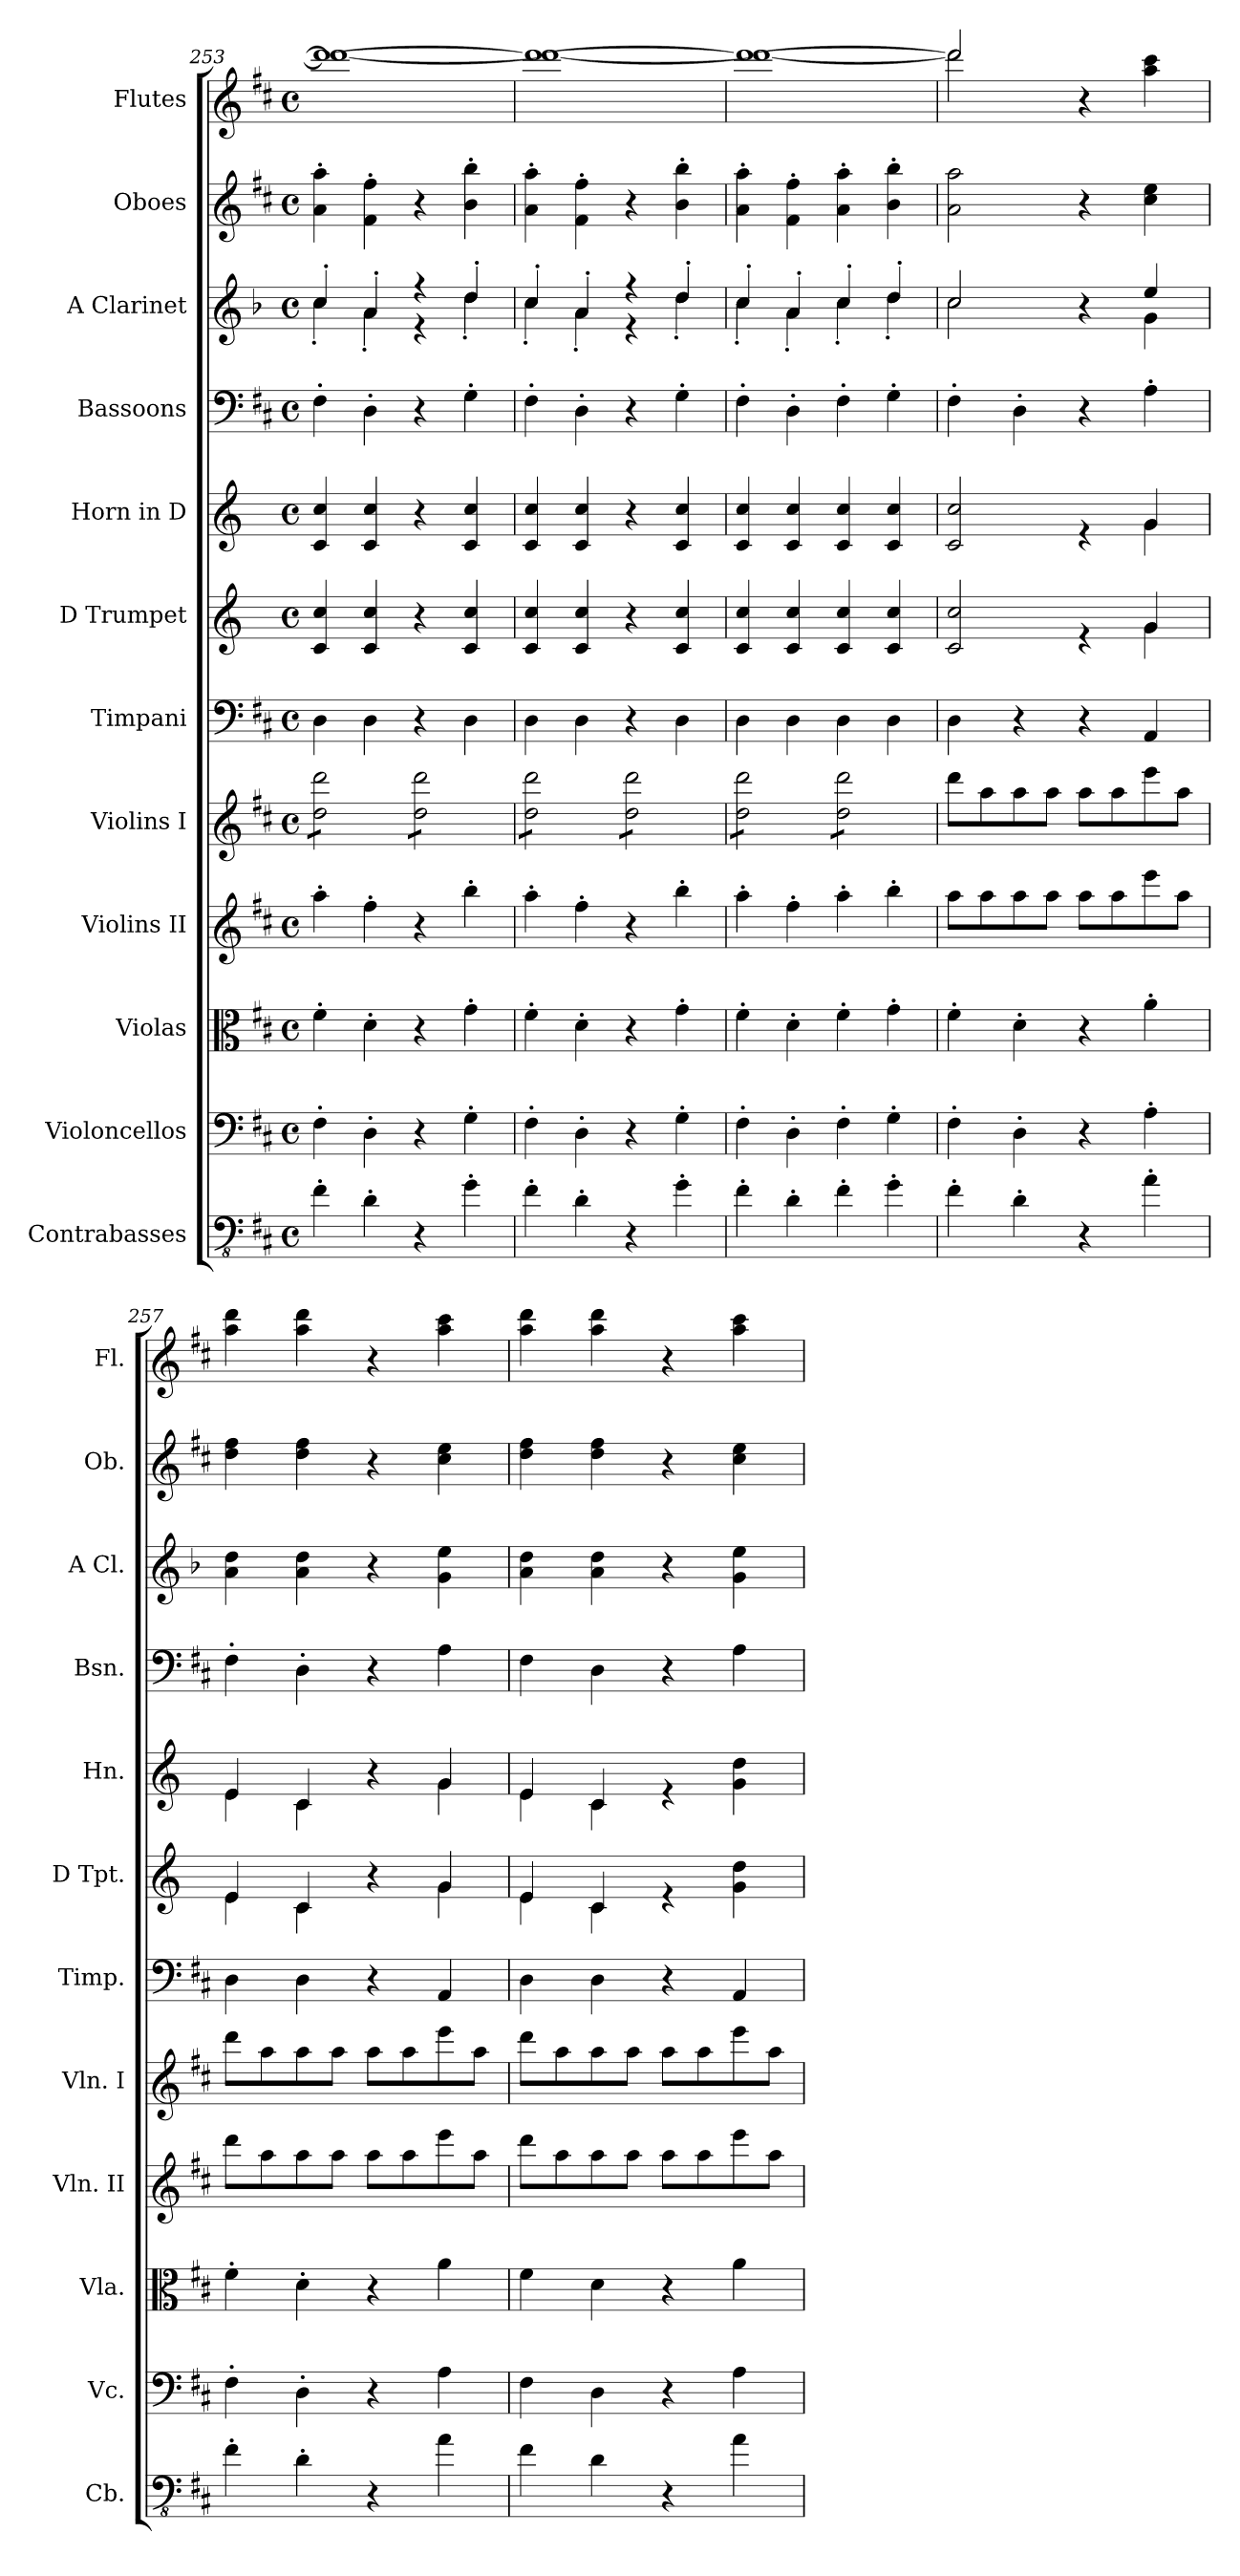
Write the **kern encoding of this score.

**kern	**kern	**kern	**kern	**kern	**kern	**kern	**kern	**kern	**kern	**kern	**kern
*part12	*part11	*part10	*part9	*part8	*part7	*part6	*part5	*part4	*part3	*part2	*part1
*staff12	*staff11	*staff10	*staff9	*staff8	*staff7	*staff6	*staff5	*staff4	*staff3	*staff2	*staff1
*I"Contrabasses	*I"Violoncellos	*I"Violas	*I"Violins II	*I"Violins I	*I"Timpani	*I"D Trumpet	*I"Horn in D	*I"Bassoons	*I"A Clarinet	*I"Oboes	*I"Flutes
*I'Cb.	*I'Vc.	*I'Vla.	*I'Vln. II	*I'Vln. I	*I'Timp.	*I'D Tpt.	*I'Hn.	*I'Bsn.	*I'A Cl.	*I'Ob.	*I'Fl.
*clefFv4	*clefF4	*clefC3	*clefG2	*clefG2	*clefF4	*clefG2	*clefG2	*clefF4	*clefG2	*clefG2	*clefG2
*ITrd7c12	*	*	*	*	*	*ITrd-1c-2	*ITrd6c10	*	*ITrd2c3	*	*
*k[f#c#]	*k[f#c#]	*k[f#c#]	*k[f#c#]	*k[f#c#]	*k[f#c#]	*k[f#c#]	*k[f#c#]	*k[f#c#]	*k[f#c#]	*k[f#c#]	*k[f#c#]
*M4/4	*M4/4	*M4/4	*M4/4	*M4/4	*M4/4	*M4/4	*M4/4	*M4/4	*M4/4	*M4/4	*M4/4
*met(c)	*met(c)	*met(c)	*met(c)	*met(c)	*met(c)	*met(c)	*met(c)	*met(c)	*met(c)	*met(c)	*met(c)
=253	=253	=253	=253	=253	=253	=253	=253	=253	=253	=253	=253
*	*	*	*	*	*	*	*	*	*^	*	*^
*	*	*	*	*tremolo	*	*	*	*	*	*	*	*	*
4FF#'\	4F#'\	4f#'\	4aa'\	8dd\ 8ddd\L	4D\	4d/ 4dd/	4D/ 4d/	4F#'\	4a'/	4a'\	4a\' 4aa\'	1ddd_	1ddd_
.	.	.	.	8dd\ 8ddd\	.	.	.	.	.	.	.	.	.
4DD'\	4D'\	4d'\	4ff#'\	8dd\ 8ddd\	4D\	4d/ 4dd/	4D/ 4d/	4D'\	4f#'/	4f#'\	4f#\' 4ff#\'	.	.
.	.	.	.	8dd\ 8ddd\J	.	.	.	.	.	.	.	.	.
4r	4r	4r	4r	8dd\ 8ddd\L	4r	4r	4r	4r	4r	4r	4r	.	.
.	.	.	.	8dd\ 8ddd\	.	.	.	.	.	.	.	.	.
4GG'\	4G'\	4g'\	4bb'\	8dd\ 8ddd\	4D\	4d/ 4dd/	4D/ 4d/	4G'\	4b'/	4b'\	4b\' 4bb\'	.	.
.	.	.	.	8dd\ 8ddd\J	.	.	.	.	.	.	.	.	.
=254	=254	=254	=254	=254	=254	=254	=254	=254	=254	=254	=254	=254	=254
4FF#'\	4F#'\	4f#'\	4aa'\	8dd\ 8ddd\L	4D\	4d/ 4dd/	4D/ 4d/	4F#'\	4a'/	4a'\	4a\' 4aa\'	1ddd_	1ddd_
.	.	.	.	8dd\ 8ddd\	.	.	.	.	.	.	.	.	.
4DD'\	4D'\	4d'\	4ff#'\	8dd\ 8ddd\	4D\	4d/ 4dd/	4D/ 4d/	4D'\	4f#'/	4f#'\	4f#\' 4ff#\'	.	.
.	.	.	.	8dd\ 8ddd\J	.	.	.	.	.	.	.	.	.
4r	4r	4r	4r	8dd\ 8ddd\L	4r	4r	4r	4r	4r	4r	4r	.	.
.	.	.	.	8dd\ 8ddd\	.	.	.	.	.	.	.	.	.
4GG'\	4G'\	4g'\	4bb'\	8dd\ 8ddd\	4D\	4d/ 4dd/	4D/ 4d/	4G'\	4b'/	4b'\	4b\' 4bb\'	.	.
.	.	.	.	8dd\ 8ddd\J	.	.	.	.	.	.	.	.	.
=255	=255	=255	=255	=255	=255	=255	=255	=255	=255	=255	=255	=255	=255
4FF#'\	4F#'\	4f#'\	4aa'\	8dd\ 8ddd\L	4D\	4d/ 4dd/	4D/ 4d/	4F#'\	4a'/	4a'\	4a\' 4aa\'	1ddd_	1ddd_
.	.	.	.	8dd\ 8ddd\	.	.	.	.	.	.	.	.	.
4DD'\	4D'\	4d'\	4ff#'\	8dd\ 8ddd\	4D\	4d/ 4dd/	4D/ 4d/	4D'\	4f#'/	4f#'\	4f#\' 4ff#\'	.	.
.	.	.	.	8dd\ 8ddd\J	.	.	.	.	.	.	.	.	.
4FF#'\	4F#'\	4f#'\	4aa'\	8dd\ 8ddd\L	4D\	4d/ 4dd/	4D/ 4d/	4F#'\	4a'/	4a'\	4a\' 4aa\'	.	.
.	.	.	.	8dd\ 8ddd\	.	.	.	.	.	.	.	.	.
4GG'\	4G'\	4g'\	4bb'\	8dd\ 8ddd\	4D\	4d/ 4dd/	4D/ 4d/	4G'\	4b'/	4b'\	4b\' 4bb\'	.	.
.	.	.	.	8dd\ 8ddd\J	.	.	.	.	.	.	.	.	.
*	*	*	*	*Xtremolo	*	*	*	*	*	*	*	*	*
!!LO:PB:g=z	!!
=256	=256	=256	=256	=256	=256	=256	=256	=256	=256	=256	=256	=256	=256
*	*	*	*	*	*	*^	*^	*	*	*	*	*	*
4FF#'\	4F#'\	4f#'\	8aa\L	8ddd\L	4D\	2d/ 2dd/	2.ryy	2D/ 2d/	2.ryy	4F#'\	2a/	2a\	2a\ 2aa\	2ddd/]	2ddd\]
.	.	.	8aa\	8aa\	.	.	.	.	.	.	.	.	.	.	.
4DD'\	4D'\	4d'\	8aa\	8aa\	4r	.	.	.	.	4D'\	.	.	.	.	.
.	.	.	8aa\J	8aa\J	.	.	.	.	.	.	.	.	.	.	.
4r	4r	4r	8aa\L	8aa\L	4r	4re	.	4re	.	4r	4r	4rffyy	4r	4r	2ryy
.	.	.	8aa\	8aa\	.	.	.	.	.	.	.	.	.	.	.
4AA'\	4A'\	4a'\	8eee\	8eee\	4AA/	4a/	4a\	4A/	4A\	4A'\	4cc#/	4e\	4cc#\ 4ee\	4aa\ 4ccc#\	.
.	.	.	8aa\J	8aa\J	.	.	.	.	.	.	.	.	.	.	.
*	*	*	*	*	*	*	*	*	*	*	*v	*v	*	*v	*v
=257	=257	=257	=257	=257	=257	=257	=257	=257	=257	=257	=257	=257	=257
4FF#'\	4F#'\	4f#'\	8ddd\L	8ddd\L	4D\	4f#/	4f#\	4F#/	4F#\	4F#'\	4f#\ 4b\	4dd\ 4ff#\	4aa\ 4ddd\
.	.	.	8aa\	8aa\	.	.	.	.	.	.	.	.	.
4DD'\	4D'\	4d'\	8aa\	8aa\	4D\	4d/	4d\	4D/	4D\	4D'\	4f#\ 4b\	4dd\ 4ff#\	4aa\ 4ddd\
.	.	.	8aa\J	8aa\J	.	.	.	.	.	.	.	.	.
4r	4r	4r	8aa\L	8aa\L	4r	4r	4rffyy	4r	4rffyy	4r	4r	4r	4r
.	.	.	8aa\	8aa\	.	.	.	.	.	.	.	.	.
4AA\	4A\	4a\	8eee\	8eee\	4AA/	4a/	4a\	4A/	4A\	4A\	4e\ 4cc#\	4cc#\ 4ee\	4aa\ 4ccc#\
.	.	.	8aa\J	8aa\J	.	.	.	.	.	.	.	.	.
=258	=258	=258	=258	=258	=258	=258	=258	=258	=258	=258	=258	=258	=258
4FF#\	4F#\	4f#\	8ddd\L	8ddd\L	4D\	4f#/	4f#\	4F#/	4F#\	4F#\	4f#\ 4b\	4dd\ 4ff#\	4aa\ 4ddd\
.	.	.	8aa\	8aa\	.	.	.	.	.	.	.	.	.
4DD\	4D\	4d\	8aa\	8aa\	4D\	4d/	4d\	4D/	4D\	4D\	4f#\ 4b\	4dd\ 4ff#\	4aa\ 4ddd\
.	.	.	8aa\J	8aa\J	.	.	.	.	.	.	.	.	.
4r	4r	4r	8aa\L	8aa\L	4r	4re	2ryy	4re	2ryy	4r	4r	4r	4r
.	.	.	8aa\	8aa\	.	.	.	.	.	.	.	.	.
4AA\	4A\	4a\	8eee\	8eee\	4AA/	4a\ 4ee\	.	4A\ 4e\	.	4A\	4e\ 4cc#\	4cc#\ 4ee\	4aa\ 4ccc#\
.	.	.	8aa\J	8aa\J	.	.	.	.	.	.	.	.	.
*	*	*	*	*	*	*v	*v	*	*	*	*	*	*
*	*	*	*	*	*	*	*v	*v	*	*	*	*
=	=	=	=	=	=	=	=	=	=	=	=
*-	*-	*-	*-	*-	*-	*-	*-	*-	*-	*-	*-
